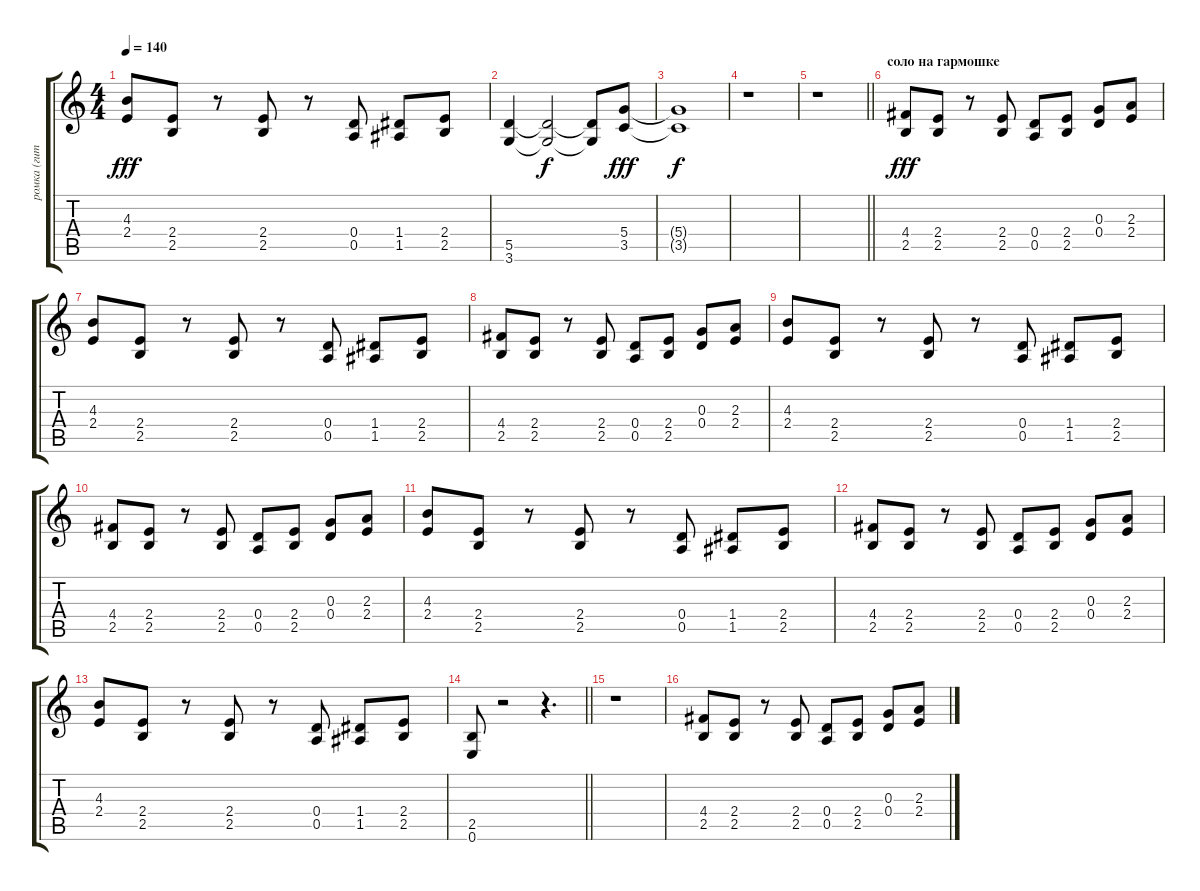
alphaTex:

\track ("ромка (гитара)" "ромка (гит") {instrument distortionguitar}
\staff {score tabs}
\tuning (E4 B3 G3 D3 A2 E2) {hide}
\ts (4 4)
\tempo 140
\clef g2
\ks c
(4.3 2.4).8{dy fff} (2.4 2.5).8 r.8 (2.4 2.5).8 r.8 (0.4 0.5).8 (1.4 1.5).8 (2.4 2.5).8 |
(5.5 3.6).4 (5.5{t} 3.6{t}).2{dy f} (5.5{t} 3.6{t}).8 (5.4 3.5).8{dy fff} |
(5.4{t} 3.5{t}).1{dy f} |
r.1 |
\barLineRight lightlight
r.1 |
\section ("" "соло на гармошке")
(4.4 2.5).8{dy fff volume 7} (2.4 2.5).8 r.8 (2.4 2.5).8 (0.4 0.5).8 (2.4 2.5).8 (0.3 0.4).8 (2.3 2.4).8 |
(4.3 2.4).8 (2.4 2.5).8 r.8 (2.4 2.5).8 r.8 (0.4 0.5).8 (1.4 1.5).8 (2.4 2.5).8 |
(4.4 2.5).8 (2.4 2.5).8 r.8 (2.4 2.5).8 (0.4 0.5).8 (2.4 2.5).8 (0.3 0.4).8 (2.3 2.4).8 |
(4.3 2.4).8 (2.4 2.5).8 r.8 (2.4 2.5).8 r.8 (0.4 0.5).8 (1.4 1.5).8 (2.4 2.5).8 |
(4.4 2.5).8 (2.4 2.5).8 r.8 (2.4 2.5).8 (0.4 0.5).8 (2.4 2.5).8 (0.3 0.4).8 (2.3 2.4).8 |
(4.3 2.4).8 (2.4 2.5).8 r.8 (2.4 2.5).8 r.8 (0.4 0.5).8 (1.4 1.5).8 (2.4 2.5).8 |
(4.4 2.5).8 (2.4 2.5).8 r.8 (2.4 2.5).8 (0.4 0.5).8 (2.4 2.5).8 (0.3 0.4).8 (2.3 2.4).8 |
(4.3 2.4).8 (2.4 2.5).8 r.8 (2.4 2.5).8 r.8 (0.4 0.5).8 (1.4 1.5).8 (2.4 2.5).8 |
\barLineRight lightlight
(2.5 0.6).8 r.2 r.4{d} |
r.1 |
(4.4 2.5).8{volume 14} (2.4 2.5).8 r.8 (2.4 2.5).8 (0.4 0.5).8 (2.4 2.5).8 (0.3 0.4).8 (2.3 2.4).8
